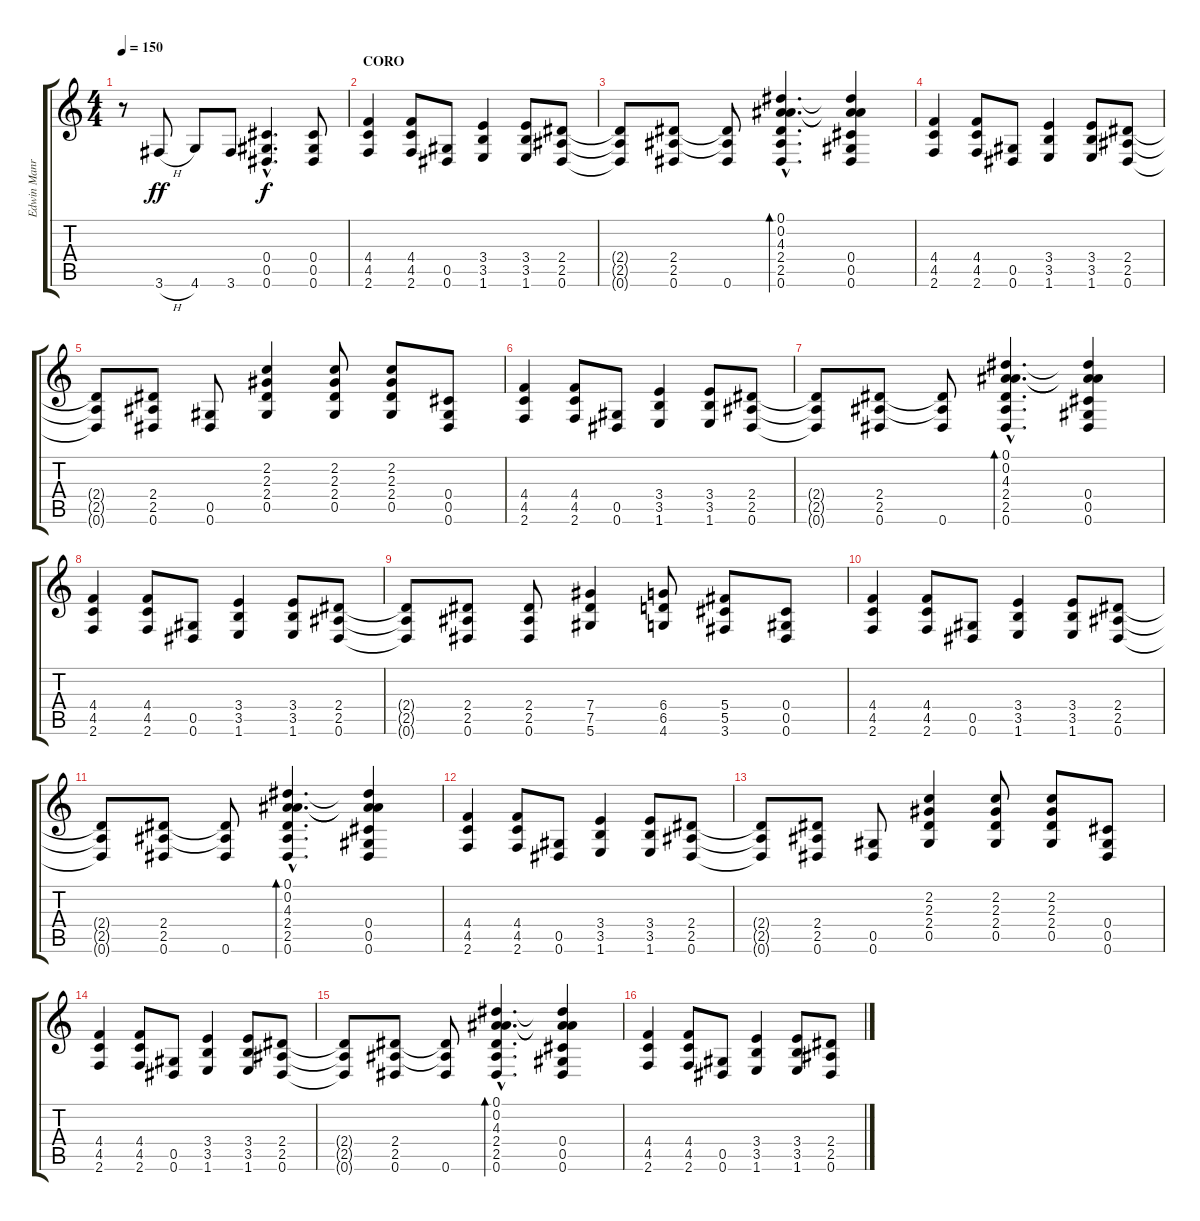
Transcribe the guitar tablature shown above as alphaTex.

\track ("Edwin Manrique" "Edwin Manr") {instrument distortionguitar}
\staff {score tabs}
\tuning (Eb4 Bb3 Gb3 Db3 Ab2 Eb2) {hide}
\ts (4 4)
\tempo 150
\clef g2
\ks c
r.8{dy ff} 3.6{h}.8 4.6.8 3.6.8 (0.4{hac} 0.5{hac} 0.6{hac}).4{d dy f} (0.4 0.5 0.6).8 |
\section ("" "CORO")
(4.4 4.5 2.6).4 (4.4 4.5 2.6).8 (0.5 0.6).8 (3.4 3.5 1.6).4 (3.4 3.5 1.6).8 (2.4 2.5 0.6).8 |
(2.4{t} 2.5{t} 0.6{t}).8 (2.4 2.5 0.6).8 (2.4{t} 2.5{t} 0.6).8 (0.1{hac} 0.2{hac} 4.3{hac} 2.4{hac} 2.5{hac} 0.6{hac}).4{d bd 60} (0.1{t} 0.2{t} 4.3{t} 0.4 0.5 0.6).4 |
(4.4 4.5 2.6).4 (4.4 4.5 2.6).8 (0.5 0.6).8 (3.4 3.5 1.6).4 (3.4 3.5 1.6).8 (2.4 2.5 0.6).8 |
(2.4{t} 2.5{t} 0.6{t}).8 (2.4 2.5 0.6).8 (0.5 0.6).8 (2.2 2.3 2.4 0.5).4 (2.2 2.3 2.4 0.5).8 (2.2 2.3 2.4 0.5).8 (0.4 0.5 0.6).8 |
(4.4 4.5 2.6).4 (4.4 4.5 2.6).8 (0.5 0.6).8 (3.4 3.5 1.6).4 (3.4 3.5 1.6).8 (2.4 2.5 0.6).8 |
(2.4{t} 2.5{t} 0.6{t}).8 (2.4 2.5 0.6).8 (2.4{t} 2.5{t} 0.6).8 (0.1{hac} 0.2{hac} 4.3{hac} 2.4{hac} 2.5{hac} 0.6{hac}).4{d bd 60} (0.1{t} 0.2{t} 4.3{t} 0.4 0.5 0.6).4 |
(4.4 4.5 2.6).4 (4.4 4.5 2.6).8 (0.5 0.6).8 (3.4 3.5 1.6).4 (3.4 3.5 1.6).8 (2.4 2.5 0.6).8 |
(2.4{t} 2.5{t} 0.6{t}).8 (2.4 2.5 0.6).8 (2.4 2.5 0.6).8 (7.4 7.5 5.6).4 (6.4 6.5 4.6).8 (5.4 5.5 3.6).8 (0.4 0.5 0.6).8 |
(4.4 4.5 2.6).4 (4.4 4.5 2.6).8 (0.5 0.6).8 (3.4 3.5 1.6).4 (3.4 3.5 1.6).8 (2.4 2.5 0.6).8 |
(2.4{t} 2.5{t} 0.6{t}).8 (2.4 2.5 0.6).8 (2.4{t} 2.5{t} 0.6).8 (0.1{hac} 0.2{hac} 4.3{hac} 2.4{hac} 2.5{hac} 0.6{hac}).4{d bd 60} (0.1{t} 0.2{t} 4.3{t} 0.4 0.5 0.6).4 |
(4.4 4.5 2.6).4 (4.4 4.5 2.6).8 (0.5 0.6).8 (3.4 3.5 1.6).4 (3.4 3.5 1.6).8 (2.4 2.5 0.6).8 |
(2.4{t} 2.5{t} 0.6{t}).8 (2.4 2.5 0.6).8 (0.5 0.6).8 (2.2 2.3 2.4 0.5).4 (2.2 2.3 2.4 0.5).8 (2.2 2.3 2.4 0.5).8 (0.4 0.5 0.6).8 |
(4.4 4.5 2.6).4 (4.4 4.5 2.6).8 (0.5 0.6).8 (3.4 3.5 1.6).4 (3.4 3.5 1.6).8 (2.4 2.5 0.6).8 |
(2.4{t} 2.5{t} 0.6{t}).8 (2.4 2.5 0.6).8 (2.4{t} 2.5{t} 0.6).8 (0.1{hac} 0.2{hac} 4.3{hac} 2.4{hac} 2.5{hac} 0.6{hac}).4{d bd 60} (0.1{t} 0.2{t} 4.3{t} 0.4 0.5 0.6).4 |
(4.4 4.5 2.6).4 (4.4 4.5 2.6).8 (0.5 0.6).8 (3.4 3.5 1.6).4 (3.4 3.5 1.6).8 (2.4 2.5 0.6).8
